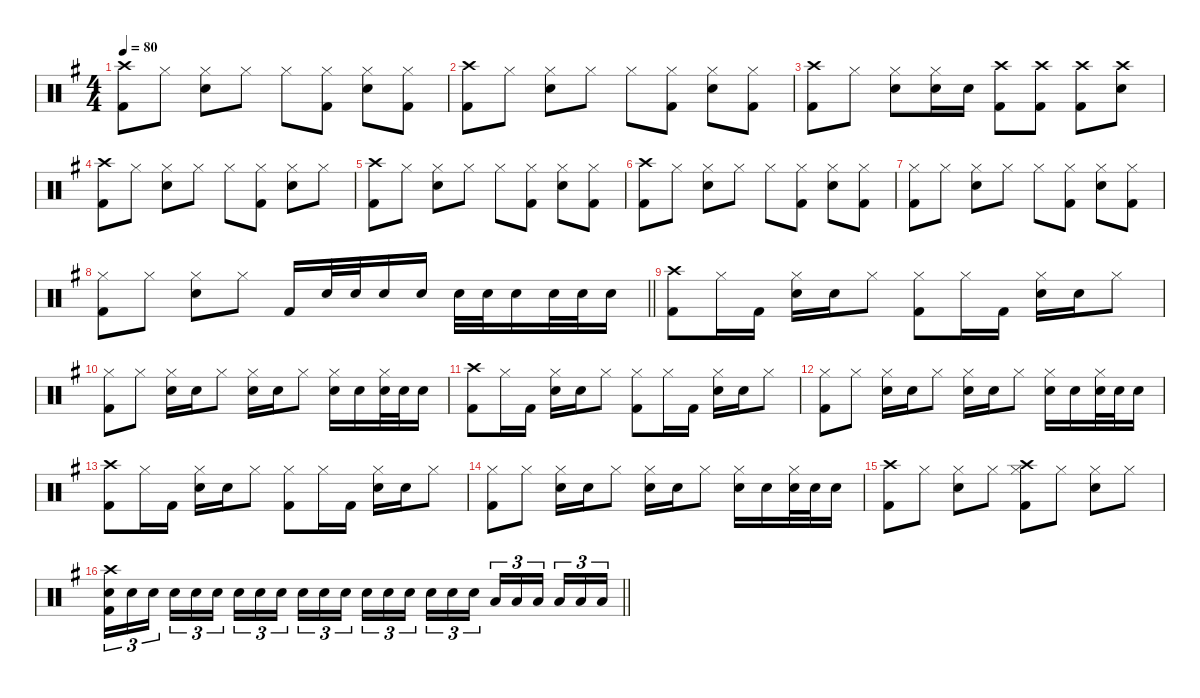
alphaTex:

\defaultSystemsLayout 4
\hideDynamics
\bracketExtendMode nobrackets
\singleTrackTrackNamePolicy hidden
\multiTrackTrackNamePolicy hidden
\firstSystemTrackNameMode fullname
\firstSystemTrackNameOrientation horizontal
\otherSystemsTrackNameOrientation horizontal
\track ("Percussion" "drm.") {instrument percussion}
\staff {score}
\articulation defaults
\ts (4 4)
\tempo 80
\clef neutral
\ks g
("Crash high (hit)"{acc forcenatural} "Kick (hit) 2"{acc forcenatural}).8{dy f beam Down} "Hi-Hat (closed)"{acc forcenatural}.8{beam Down} ("Hi-Hat (closed)"{acc forcenatural} "Snare (hit) 2"{acc forcenatural}).8{beam Down} "Hi-Hat (closed)"{acc forcenatural}.8{beam Down} "Hi-Hat (closed)"{acc forcenatural}.8{beam Down} ("Hi-Hat (closed)"{acc forcenatural} "Kick (hit) 2"{acc forcenatural}).8{beam Down} ("Hi-Hat (closed)"{acc forcenatural} "Snare (hit) 2"{acc forcenatural}).8{beam Down} ("Hi-Hat (closed)"{acc forcenatural} "Kick (hit) 2"{acc forcenatural}).8{beam Down} |
("Crash high (hit)"{acc forcenatural} "Kick (hit) 2"{acc forcenatural}).8{beam Down} "Hi-Hat (closed)"{acc forcenatural}.8{beam Down} ("Hi-Hat (closed)"{acc forcenatural} "Snare (hit) 2"{acc forcenatural}).8{beam Down} "Hi-Hat (closed)"{acc forcenatural}.8{beam Down} "Hi-Hat (closed)"{acc forcenatural}.8{beam Down} ("Hi-Hat (closed)"{acc forcenatural} "Kick (hit) 2"{acc forcenatural}).8{beam Down} ("Hi-Hat (closed)"{acc forcenatural} "Snare (hit) 2"{acc forcenatural}).8{beam Down} ("Hi-Hat (closed)"{acc forcenatural} "Kick (hit) 2"{acc forcenatural}).8{beam Down} |
("Crash high (hit)"{acc forcenatural} "Kick (hit) 2"{acc forcenatural}).8{beam Down} "Hi-Hat (closed)"{acc forcenatural}.8{beam Down} ("Hi-Hat (closed)"{acc forcenatural} "Snare (hit) 2"{acc forcenatural}).8{beam Down} ("Hi-Hat (closed)"{acc forcenatural} "Snare (hit) 2"{acc forcenatural}).16{beam Down} "Snare (hit) 2"{acc forcenatural}.16{beam Down} ("Crash high (hit)"{acc forcenatural} "Kick (hit) 2"{acc forcenatural}).8{beam Down} ("Crash high (hit)"{acc forcenatural} "Kick (hit) 2"{acc forcenatural}).8{beam Down} ("Crash high (hit)"{acc forcenatural} "Kick (hit) 2"{acc forcenatural}).8{beam Down} ("Crash high (hit)"{acc forcenatural} "Snare (hit) 2"{acc forcenatural}).8{beam Down} |
("Crash high (hit)"{acc forcenatural} "Kick (hit) 2"{acc forcenatural}).8{beam Down} "Hi-Hat (closed)"{acc forcenatural}.8{beam Down} ("Hi-Hat (closed)"{acc forcenatural} "Snare (hit) 2"{acc forcenatural}).8{beam Down} "Hi-Hat (closed)"{acc forcenatural}.8{beam Down} "Hi-Hat (closed)"{acc forcenatural}.8{beam Down} ("Hi-Hat (closed)"{acc forcenatural} "Kick (hit) 2"{acc forcenatural}).8{beam Down} ("Hi-Hat (closed)"{acc forcenatural} "Snare (hit) 2"{acc forcenatural}).8{beam Down} "Hi-Hat (closed)"{acc forcenatural}.8{beam Down} |
("Crash high (hit)"{acc forcenatural} "Kick (hit) 2"{acc forcenatural}).8{beam Down} "Hi-Hat (closed)"{acc forcenatural}.8{beam Down} ("Hi-Hat (closed)"{acc forcenatural} "Snare (hit) 2"{acc forcenatural}).8{beam Down} "Hi-Hat (closed)"{acc forcenatural}.8{beam Down} "Hi-Hat (closed)"{acc forcenatural}.8{beam Down} ("Hi-Hat (closed)"{acc forcenatural} "Kick (hit) 2"{acc forcenatural}).8{beam Down} ("Hi-Hat (closed)"{acc forcenatural} "Snare (hit) 2"{acc forcenatural}).8{beam Down} ("Hi-Hat (closed)"{acc forcenatural} "Kick (hit) 2"{acc forcenatural}).8{beam Down} |
("Crash high (hit)"{acc forcenatural} "Kick (hit) 2"{acc forcenatural}).8{beam Down} "Hi-Hat (closed)"{acc forcenatural}.8{beam Down} ("Hi-Hat (closed)"{acc forcenatural} "Snare (hit) 2"{acc forcenatural}).8{beam Down} "Hi-Hat (closed)"{acc forcenatural}.8{beam Down} "Hi-Hat (closed)"{acc forcenatural}.8{beam Down} ("Hi-Hat (closed)"{acc forcenatural} "Kick (hit) 2"{acc forcenatural}).8{beam Down} ("Hi-Hat (closed)"{acc forcenatural} "Snare (hit) 2"{acc forcenatural}).8{beam Down} ("Hi-Hat (closed)"{acc forcenatural} "Kick (hit) 2"{acc forcenatural}).8{beam Down} |
("Hi-Hat (closed)"{acc forcenatural} "Kick (hit) 2"{acc forcenatural}).8{beam Down} "Hi-Hat (closed)"{acc forcenatural}.8{beam Down} ("Hi-Hat (closed)"{acc forcenatural} "Snare (hit) 2"{acc forcenatural}).8{beam Down} "Hi-Hat (closed)"{acc forcenatural}.8{beam Down} "Hi-Hat (closed)"{acc forcenatural}.8{beam Down} ("Hi-Hat (closed)"{acc forcenatural} "Kick (hit) 2"{acc forcenatural}).8{beam Down} ("Hi-Hat (closed)"{acc forcenatural} "Snare (hit) 2"{acc forcenatural}).8{beam Down} ("Hi-Hat (closed)"{acc forcenatural} "Kick (hit) 2"{acc forcenatural}).8{beam Down} |
\barLineRight lightlight
("Hi-Hat (closed)"{acc forcenatural} "Kick (hit) 2"{acc forcenatural}).8{beam Down} "Hi-Hat (closed)"{acc forcenatural}.8{beam Down} ("Hi-Hat (closed)"{acc forcenatural} "Snare (hit) 2"{acc forcenatural}).8{beam Down} "Hi-Hat (closed)"{acc forcenatural}.8{beam Down} "Kick (hit) 2"{acc forcenatural}.16{beam Up} "Snare (hit) 2"{acc forcenatural}.32{beam Up} "Snare (hit) 2"{acc forcenatural}.32{beam Up} "Snare (hit) 2"{acc forcenatural}.16{beam Up} "Snare (hit) 2"{acc forcenatural}.16{beam Up} "Snare (hit) 2"{acc forcenatural}.32{beam Down} "Snare (hit) 2"{acc forcenatural}.32{beam Down} "Snare (hit) 2"{acc forcenatural}.16{beam Down} "Snare (hit) 2"{acc forcenatural}.32{beam Down} "Snare (hit) 2"{acc forcenatural}.32{beam Down} "Snare (hit) 2"{acc forcenatural}.16{beam Down} |
("Crash high (hit)"{acc forcenatural} "Kick (hit) 2"{acc forcenatural}).8{beam Down} "Hi-Hat (closed)"{acc forcenatural}.16{beam Down} "Kick (hit) 2"{acc forcenatural}.16{beam Down} ("Hi-Hat (closed)"{acc forcenatural} "Snare (hit) 2"{acc forcenatural}).16{beam Down} "Snare (hit) 2"{acc forcenatural}.16{beam Down} "Hi-Hat (closed)"{acc forcenatural}.8{beam Down} ("Hi-Hat (closed)"{acc forcenatural} "Kick (hit) 2"{acc forcenatural}).8{beam Down} "Hi-Hat (closed)"{acc forcenatural}.16{beam Down} "Kick (hit) 2"{acc forcenatural}.16{beam Down} ("Hi-Hat (closed)"{acc forcenatural} "Snare (hit) 2"{acc forcenatural}).16{beam Down} "Snare (hit) 2"{acc forcenatural}.16{beam Down} "Hi-Hat (closed)"{acc forcenatural}.8{beam Down} |
("Hi-Hat (closed)"{acc forcenatural} "Kick (hit) 2"{acc forcenatural}).8{beam Down} "Hi-Hat (closed)"{acc forcenatural}.8{beam Down} ("Hi-Hat (closed)"{acc forcenatural} "Snare (hit) 2"{acc forcenatural}).16{beam Down} "Snare (hit) 2"{acc forcenatural}.16{beam Down} "Hi-Hat (closed)"{acc forcenatural}.8{beam Down} ("Hi-Hat (closed)"{acc forcenatural} "Snare (hit) 2"{acc forcenatural}).16{beam Down} "Snare (hit) 2"{acc forcenatural}.16{beam Down} "Hi-Hat (closed)"{acc forcenatural}.8{beam Down} ("Hi-Hat (closed)"{acc forcenatural} "Snare (hit) 2"{acc forcenatural}).16{beam Down} "Snare (hit) 2"{acc forcenatural}.16{beam Down} ("Hi-Hat (closed)"{acc forcenatural} "Snare (hit) 2"{acc forcenatural}).32{beam Down} "Snare (hit) 2"{acc forcenatural}.32{beam Down} "Snare (hit) 2"{acc forcenatural}.16{beam Down} |
("Crash high (hit)"{acc forcenatural} "Kick (hit) 2"{acc forcenatural}).8{beam Down} "Hi-Hat (closed)"{acc forcenatural}.16{beam Down} "Kick (hit) 2"{acc forcenatural}.16{beam Down} ("Hi-Hat (closed)"{acc forcenatural} "Snare (hit) 2"{acc forcenatural}).16{beam Down} "Snare (hit) 2"{acc forcenatural}.16{beam Down} "Hi-Hat (closed)"{acc forcenatural}.8{beam Down} ("Hi-Hat (closed)"{acc forcenatural} "Kick (hit) 2"{acc forcenatural}).8{beam Down} "Hi-Hat (closed)"{acc forcenatural}.16{beam Down} "Kick (hit) 2"{acc forcenatural}.16{beam Down} ("Hi-Hat (closed)"{acc forcenatural} "Snare (hit) 2"{acc forcenatural}).16{beam Down} "Snare (hit) 2"{acc forcenatural}.16{beam Down} "Hi-Hat (closed)"{acc forcenatural}.8{beam Down} |
("Hi-Hat (closed)"{acc forcenatural} "Kick (hit) 2"{acc forcenatural}).8{beam Down} "Hi-Hat (closed)"{acc forcenatural}.8{beam Down} ("Hi-Hat (closed)"{acc forcenatural} "Snare (hit) 2"{acc forcenatural}).16{beam Down} "Snare (hit) 2"{acc forcenatural}.16{beam Down} "Hi-Hat (closed)"{acc forcenatural}.8{beam Down} ("Hi-Hat (closed)"{acc forcenatural} "Snare (hit) 2"{acc forcenatural}).16{beam Down} "Snare (hit) 2"{acc forcenatural}.16{beam Down} "Hi-Hat (closed)"{acc forcenatural}.8{beam Down} ("Hi-Hat (closed)"{acc forcenatural} "Snare (hit) 2"{acc forcenatural}).16{beam Down} "Snare (hit) 2"{acc forcenatural}.16{beam Down} ("Hi-Hat (closed)"{acc forcenatural} "Snare (hit) 2"{acc forcenatural}).32{beam Down} "Snare (hit) 2"{acc forcenatural}.32{beam Down} "Snare (hit) 2"{acc forcenatural}.16{beam Down} |
("Crash high (hit)"{acc forcenatural} "Kick (hit) 2"{acc forcenatural}).8{beam Down} "Hi-Hat (closed)"{acc forcenatural}.16{beam Down} "Kick (hit) 2"{acc forcenatural}.16{beam Down} ("Hi-Hat (closed)"{acc forcenatural} "Snare (hit) 2"{acc forcenatural}).16{beam Down} "Snare (hit) 2"{acc forcenatural}.16{beam Down} "Hi-Hat (closed)"{acc forcenatural}.8{beam Down} ("Hi-Hat (closed)"{acc forcenatural} "Kick (hit) 2"{acc forcenatural}).8{beam Down} "Hi-Hat (closed)"{acc forcenatural}.16{beam Down} "Kick (hit) 2"{acc forcenatural}.16{beam Down} ("Hi-Hat (closed)"{acc forcenatural} "Snare (hit) 2"{acc forcenatural}).16{beam Down} "Snare (hit) 2"{acc forcenatural}.16{beam Down} "Hi-Hat (closed)"{acc forcenatural}.8{beam Down} |
("Hi-Hat (closed)"{acc forcenatural} "Kick (hit) 2"{acc forcenatural}).8{beam Down} "Hi-Hat (closed)"{acc forcenatural}.8{beam Down} ("Hi-Hat (closed)"{acc forcenatural} "Snare (hit) 2"{acc forcenatural}).16{beam Down} "Snare (hit) 2"{acc forcenatural}.16{beam Down} "Hi-Hat (closed)"{acc forcenatural}.8{beam Down} ("Hi-Hat (closed)"{acc forcenatural} "Snare (hit) 2"{acc forcenatural}).16{beam Down} "Snare (hit) 2"{acc forcenatural}.16{beam Down} "Hi-Hat (closed)"{acc forcenatural}.8{beam Down} ("Hi-Hat (closed)"{acc forcenatural} "Snare (hit) 2"{acc forcenatural}).16{beam Down} "Snare (hit) 2"{acc forcenatural}.16{beam Down} ("Hi-Hat (closed)"{acc forcenatural} "Snare (hit) 2"{acc forcenatural}).32{beam Down} "Snare (hit) 2"{acc forcenatural}.32{beam Down} "Snare (hit) 2"{acc forcenatural}.16{beam Down} |
("Crash high (hit)"{acc forcenatural} "Kick (hit) 2"{acc forcenatural}).8{beam Down} "Hi-Hat (closed)"{acc forcenatural}.8{beam Down} ("Hi-Hat (closed)"{acc forcenatural} "Snare (hit) 2"{acc forcenatural}).8{beam Down} "Hi-Hat (closed)"{acc forcenatural}.8{beam Down} ("Crash high (hit)"{acc forcenatural} "Hi-Hat (closed)"{acc forcenatural} "Kick (hit) 2"{acc forcenatural}).8{beam Down} "Hi-Hat (closed)"{acc forcenatural}.8{beam Down} ("Hi-Hat (closed)"{acc forcenatural} "Snare (hit) 2"{acc forcenatural}).8{beam Down} "Hi-Hat (closed)"{acc forcenatural}.8{beam Down} |
\barLineRight lightlight
("Crash high (hit)"{acc forcenatural} "Snare (hit) 2"{acc forcenatural} "Kick (hit) 2"{acc forcenatural}).16{tu (3 2) beam Down} "Snare (hit) 2"{acc forcenatural}.16{tu (3 2) dy p beam Down} "Snare (hit) 2"{acc forcenatural}.16{tu (3 2) beam Down} "Snare (hit) 2"{acc forcenatural}.16{tu (3 2) beam Down} "Snare (hit) 2"{acc forcenatural}.16{tu (3 2) beam Down} "Snare (hit) 2"{acc forcenatural}.16{tu (3 2) beam Down} "Snare (hit) 2"{acc forcenatural}.16{tu (3 2) dy mp beam Down} "Snare (hit) 2"{acc forcenatural}.16{tu (3 2) beam Down} "Snare (hit) 2"{acc forcenatural}.16{tu (3 2) beam Down} "Snare (hit) 2"{acc forcenatural}.16{tu (3 2) beam Down} "Snare (hit) 2"{acc forcenatural}.16{tu (3 2) beam Down} "Snare (hit) 2"{acc forcenatural}.16{tu (3 2) beam Down} "Snare (hit) 2"{acc forcenatural}.16{tu (3 2) dy mf beam Down} "Snare (hit) 2"{acc forcenatural}.16{tu (3 2) beam Down} "Snare (hit) 2"{acc forcenatural}.16{tu (3 2) beam Down} "Snare (hit) 2"{acc forcenatural}.16{tu (3 2) beam Down} "Snare (hit) 2"{acc forcenatural}.16{tu (3 2) beam Down} "Snare (hit) 2"{acc forcenatural}.16{tu (3 2) beam Down} "Low Floor Tom (hit)"{acc forcenatural}.16{tu (3 2) dy f beam Up} "Low Floor Tom (hit)"{acc forcenatural}.16{tu (3 2) beam Up} "Low Floor Tom (hit)"{acc forcenatural}.16{tu (3 2) beam Up} "Low Floor Tom (hit)"{acc forcenatural}.16{tu (3 2) beam Up} "Low Floor Tom (hit)"{acc forcenatural}.16{tu (3 2) beam Up} "Low Floor Tom (hit)"{acc forcenatural}.16{tu (3 2) beam Up}
